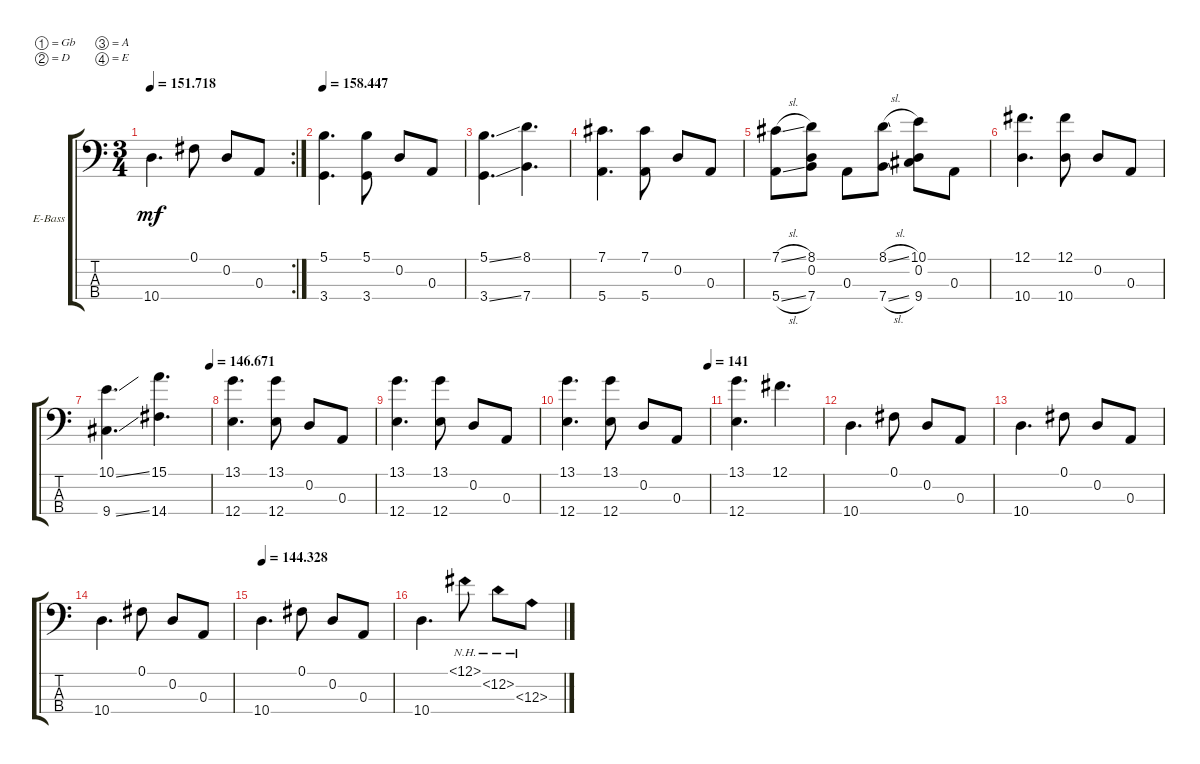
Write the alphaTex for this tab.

\defaultSystemsLayout 4
\bracketExtendMode groupsimilarinstruments
\firstSystemTrackNameOrientation horizontal
\otherSystemsTrackNameOrientation horizontal
\track ("Electric Bass" "E-Bass") {instrument electricbassfinger}
\staff {score tabs}
\tuning (Gb2 D2 A1 E1)
\rc 2
\ts (3 4)
\tempo
151.718
\accidentals auto
\clef f4
\ottava regular
\simile none
\ks c
10.4.4{d dy mf} 0.1.8 0.2.8 0.3.8 |
\tempo
158.447 (3.4 5.1).4{d} (5.1 3.4).8 0.2.8 0.3.8 |
(3.4{ss} 5.1{ss}).4{d} (8.1 7.4).4{d} |
(5.4 7.1).4{d} (7.1 5.4).8 0.2.8 0.3.8 |
(5.4{sl} 7.1{sl}).8 (7.4 8.1 0.2).8 0.3.8 (7.4{sl} 8.1{sl}).8 (9.4 10.1 0.2).8 0.3.8 |
(10.4 12.1).4{d} (12.1 10.4).8 0.2.8 0.3.8 |
\tempo (146.671 0.99375)
(9.4{ss} 10.1{ss}).4{d} (15.1 14.4).4{d} |
(12.4 13.1).4{d} (13.1 12.4).8 0.2.8 0.3.8 |
(12.4 13.1).4{d} (13.1 12.4).8 0.2.8 0.3.8 |
\tempo (141 0.99375)
(12.4 13.1).4{d} (13.1 12.4).8 0.2.8 0.3.8 |
(12.4 13.1).4{d} 12.1.4{d} |
10.4.4{d} 0.1.8 0.2.8 0.3.8 |
10.4.4{d} 0.1.8 0.2.8 0.3.8 |
10.4.4{d} 0.1.8 0.2.8 0.3.8 |
\tempo (144.328 0.0125)
10.4.4{d} 0.1.8 0.2.8 0.3.8 |
10.4.4{d} 12.1{nh}.8 12.2{nh}.8 12.3{nh}.8
